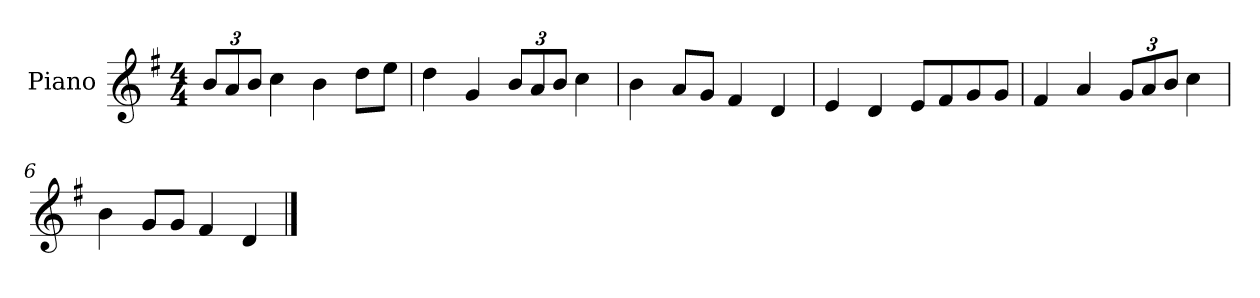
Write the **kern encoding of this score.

**kern
*part1
*staff1
*I"Piano
*I'P-no
*clefG2
*k[f#]
*M4/4
*MM90
*Xbrackettup
=1
12b/L
12a/
12b/J
4cc\
4b\
8dd\L
8ee\J
=2
4dd\
4g/
12b/L
12a/
12b/J
4cc\
=3
4b\
8a/L
8g/J
4f#/
4d/
=4
4e/
4d/
8e/L
8f#/
8g/
8g/J
=5
4f#/
4a/
12g/L
12a/
12b/J
4cc\
=6
4b\
8g/L
8g/J
4f#/
4d/
==
*-
